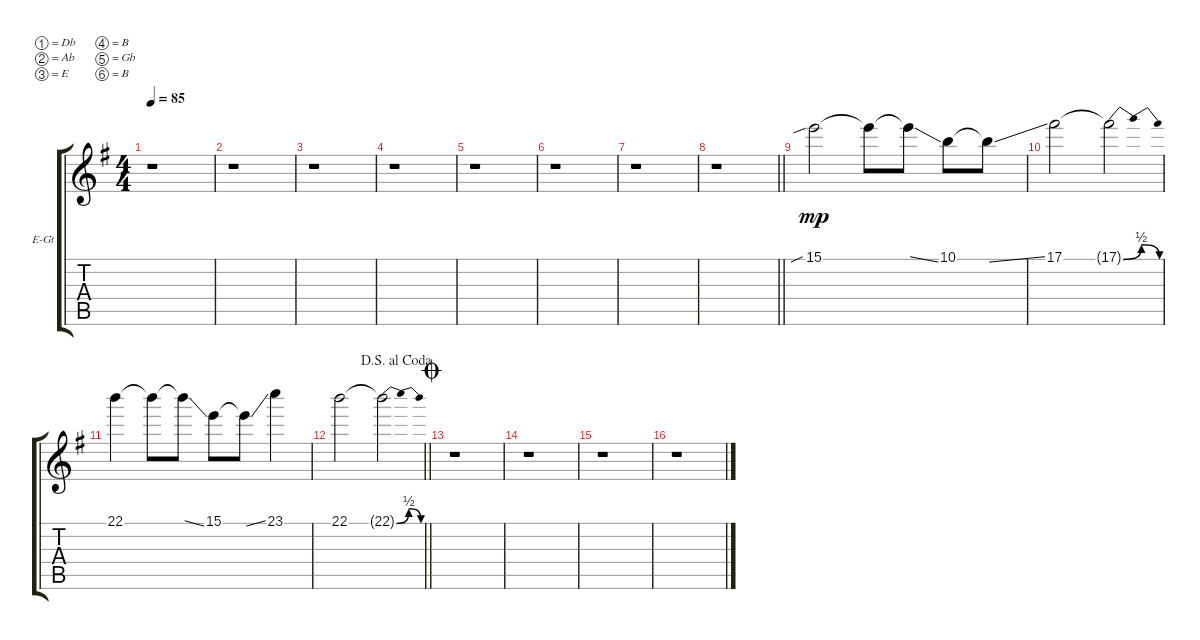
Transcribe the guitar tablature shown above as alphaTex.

\bracketExtendMode groupsimilarinstruments
\firstSystemTrackNameOrientation horizontal
\otherSystemsTrackNameOrientation horizontal
\track ("Solo Guitar" "E-Gt") {instrument distortionguitar}
\staff {score tabs}
\tuning (Db4 Ab3 E3 B2 Gb2 B1)
\ts (4 4)
\tempo 85
\clef g2
\ks eminor
r.1{dy f} |
r.1 |
r.1 |
r.1 |
r.1 |
r.1 |
r.1 |
\barLineRight lightlight
r.1 |
15.1{sib}.2{dy mp} 15.1{t}.8 15.1{ss t}.8 10.1.8 10.1{ss t}.8 |
17.1.2 17.1{be (bendrelease 0 0 30 2 30 2 60 0) t}.2 |
22.1.4 22.1{t}.8 22.1{ss t}.8 15.1.8 15.1{ss t}.8 23.1.4 |
\jump dalsegnoalcoda
\barLineRight lightlight
22.1.2 22.1{be (bendrelease 0 0 30 2 30 2 60 0) t}.2 |
\jump coda
r.1 |
r.1 |
r.1 |
r.1
